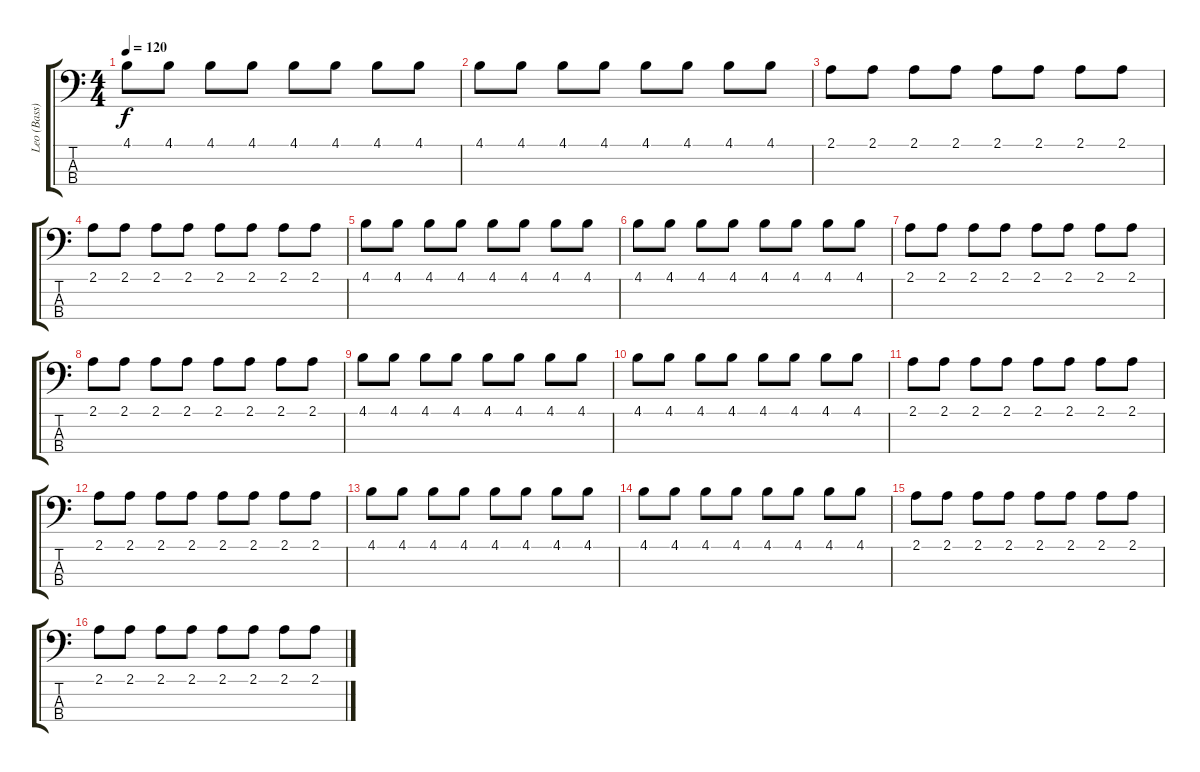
\track ("Leo (Bass)" "Leo (Bass)") {instrument electricbassfinger}
\staff {score tabs}
\tuning (G2 D2 A1 E1) {hide}
\ts (4 4)
\tempo 120
\clef f4
\ks c
4.1.8{dy f} 4.1.8 4.1.8 4.1.8 4.1.8 4.1.8 4.1.8 4.1.8 |
4.1.8 4.1.8 4.1.8 4.1.8 4.1.8 4.1.8 4.1.8 4.1.8 |
2.1.8 2.1.8 2.1.8 2.1.8 2.1.8 2.1.8 2.1.8 2.1.8 |
2.1.8 2.1.8 2.1.8 2.1.8 2.1.8 2.1.8 2.1.8 2.1.8 |
4.1.8 4.1.8 4.1.8 4.1.8 4.1.8 4.1.8 4.1.8 4.1.8 |
4.1.8 4.1.8 4.1.8 4.1.8 4.1.8 4.1.8 4.1.8 4.1.8 |
2.1.8 2.1.8 2.1.8 2.1.8 2.1.8 2.1.8 2.1.8 2.1.8 |
2.1.8 2.1.8 2.1.8 2.1.8 2.1.8 2.1.8 2.1.8 2.1.8 |
4.1.8 4.1.8 4.1.8 4.1.8 4.1.8 4.1.8 4.1.8 4.1.8 |
4.1.8 4.1.8 4.1.8 4.1.8 4.1.8 4.1.8 4.1.8 4.1.8 |
2.1.8 2.1.8 2.1.8 2.1.8 2.1.8 2.1.8 2.1.8 2.1.8 |
2.1.8 2.1.8 2.1.8 2.1.8 2.1.8 2.1.8 2.1.8 2.1.8 |
4.1.8 4.1.8 4.1.8 4.1.8 4.1.8 4.1.8 4.1.8 4.1.8 |
4.1.8 4.1.8 4.1.8 4.1.8 4.1.8 4.1.8 4.1.8 4.1.8 |
2.1.8 2.1.8 2.1.8 2.1.8 2.1.8 2.1.8 2.1.8 2.1.8 |
2.1.8 2.1.8 2.1.8 2.1.8 2.1.8 2.1.8 2.1.8 2.1.8
